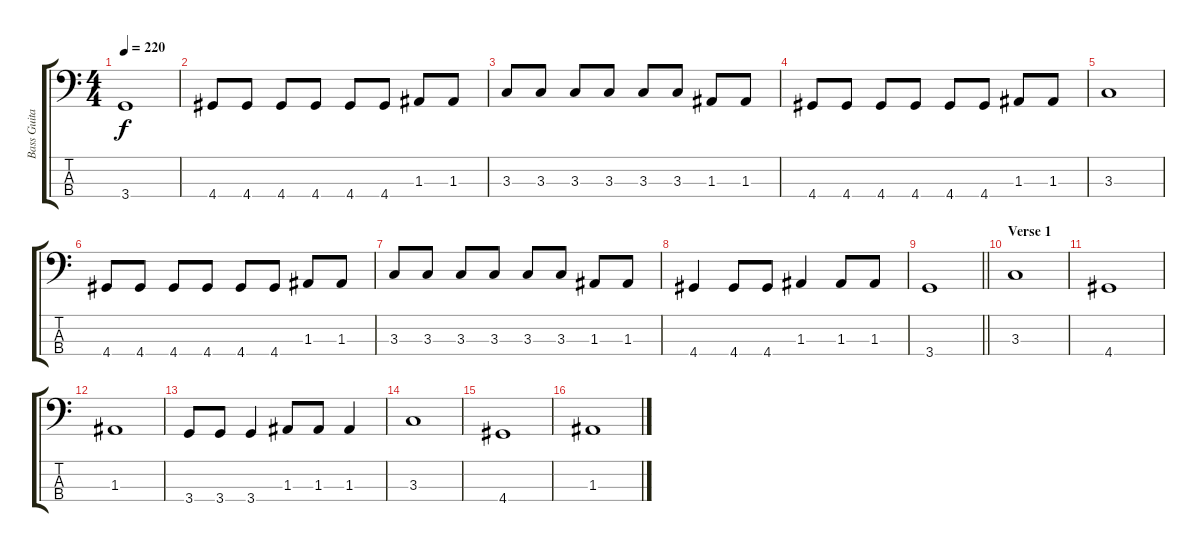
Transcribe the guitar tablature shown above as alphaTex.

\track ("Bass Guitar" "Bass Guita") {instrument electricbassfinger}
\staff {score tabs}
\tuning (G2 D2 A1 E1) {hide}
\ts (4 4)
\tempo 220
\clef f4
\ks c
3.4.1{dy f} |
4.4.8 4.4.8 4.4.8 4.4.8 4.4.8 4.4.8 1.3.8 1.3.8 |
3.3.8 3.3.8 3.3.8 3.3.8 3.3.8 3.3.8 1.3.8 1.3.8 |
4.4.8 4.4.8 4.4.8 4.4.8 4.4.8 4.4.8 1.3.8 1.3.8 |
3.3.1 |
4.4.8 4.4.8 4.4.8 4.4.8 4.4.8 4.4.8 1.3.8 1.3.8 |
3.3.8 3.3.8 3.3.8 3.3.8 3.3.8 3.3.8 1.3.8 1.3.8 |
4.4.4 4.4.8 4.4.8 1.3.4 1.3.8 1.3.8 |
\barLineRight lightlight
3.4.1 |
\section ("" "Verse 1")
3.3.1 |
4.4.1 |
1.3.1 |
3.4.8 3.4.8 3.4.4 1.3.8 1.3.8 1.3.4 |
3.3.1 |
4.4.1 |
1.3.1
